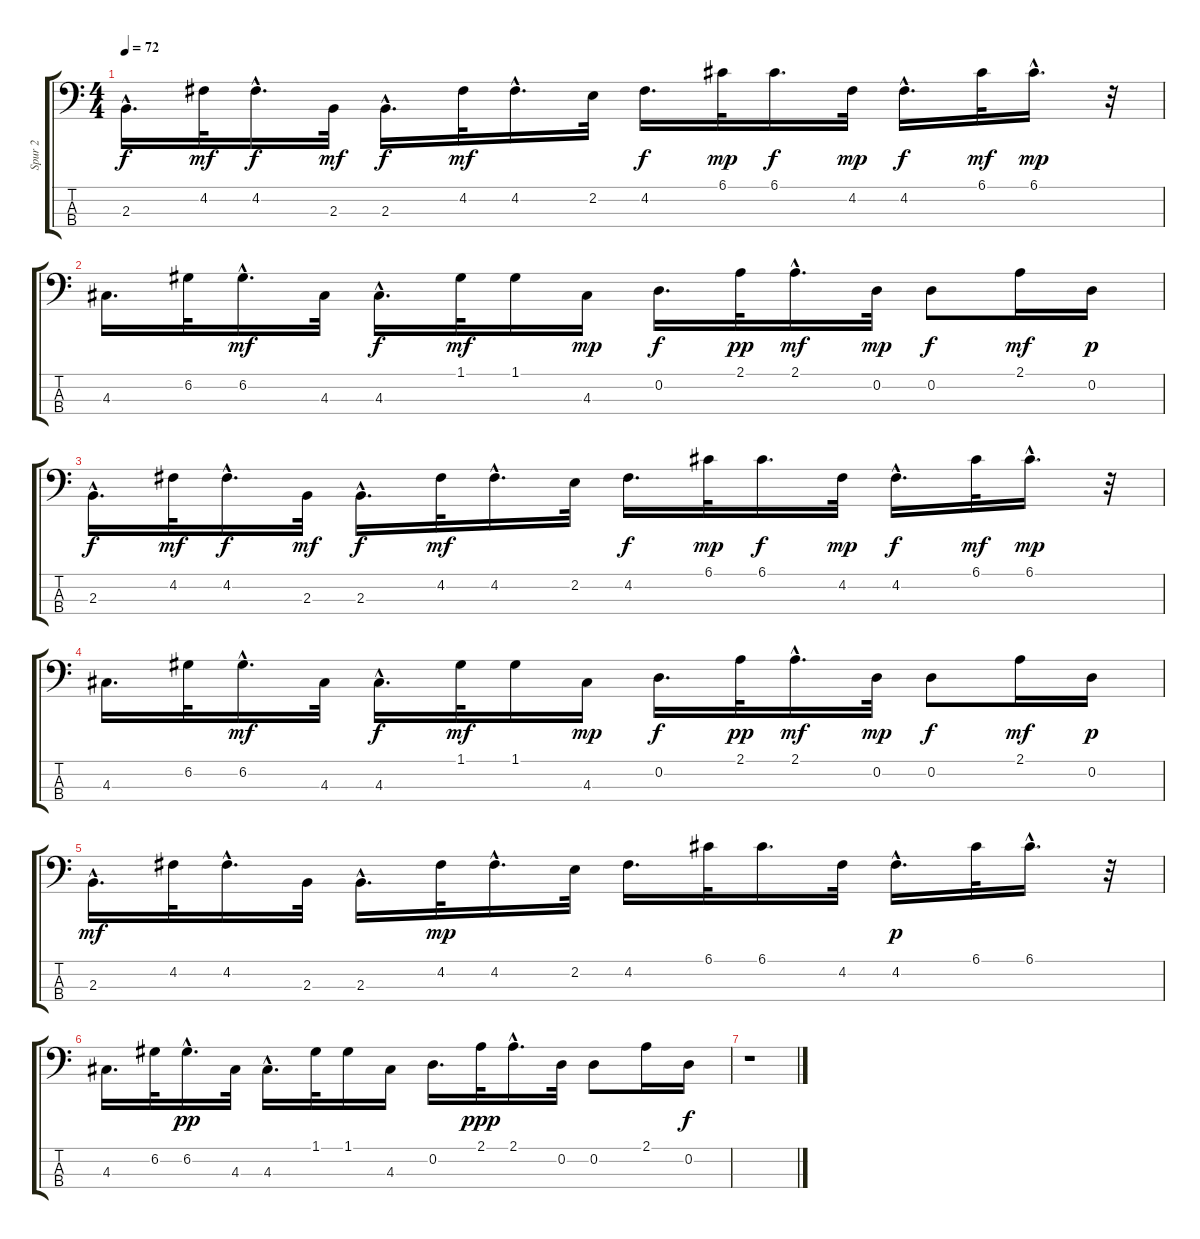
\track ("Spur 2" "Spur 2") {instrument fretlessbass}
\staff {score tabs}
\tuning (G2 D2 A1 E1) {hide}
\ts (4 4)
\tempo 72
\clef f4
\ks c
2.3{hac}.16{d dy f} 4.2.32{dy mf} 4.2{hac}.16{d dy f} 2.3.32{dy mf} 2.3{hac}.16{d dy f} 4.2.32{dy mf} 4.2{hac}.16{d} 2.2.32 4.2.16{d dy f} 6.1.32{dy mp} 6.1.16{d dy f} 4.2.32{dy mp} 4.2{hac}.16{d dy f} 6.1.32{dy mf} 6.1{hac}.16{d dy mp} r.32 |
4.3.16{d} 6.2.32 6.2{hac}.16{d dy mf} 4.3.32 4.3{hac}.16{d dy f} 1.1.32{dy mf} 1.1.16 4.3.16{dy mp} 0.2.16{d dy f} 2.1.32{dy pp} 2.1{hac}.16{d dy mf} 0.2.32{dy mp} 0.2.8{dy f} 2.1.16{dy mf} 0.2.16{dy p} |
2.3{hac}.16{d dy f} 4.2.32{dy mf} 4.2{hac}.16{d dy f} 2.3.32{dy mf} 2.3{hac}.16{d dy f} 4.2.32{dy mf} 4.2{hac}.16{d} 2.2.32 4.2.16{d dy f} 6.1.32{dy mp} 6.1.16{d dy f} 4.2.32{dy mp} 4.2{hac}.16{d dy f} 6.1.32{dy mf} 6.1{hac}.16{d dy mp} r.32 |
4.3.16{d} 6.2.32 6.2{hac}.16{d dy mf} 4.3.32 4.3{hac}.16{d dy f} 1.1.32{dy mf} 1.1.16 4.3.16{dy mp} 0.2.16{d dy f} 2.1.32{dy pp} 2.1{hac}.16{d dy mf} 0.2.32{dy mp} 0.2.8{dy f} 2.1.16{dy mf} 0.2.16{dy p} |
2.3{hac}.16{d dy mf} 4.2.32 4.2{hac}.16{d} 2.3.32 2.3{hac}.16{d} 4.2.32{dy mp} 4.2{hac}.16{d} 2.2.32 4.2.16{d} 6.1.32 6.1.16{d} 4.2.32 4.2{hac}.16{d dy p} 6.1.32 6.1{hac}.16{d} r.32 |
4.3.16{d} 6.2.32 6.2{hac}.16{d dy pp} 4.3.32 4.3{hac}.16{d} 1.1.32 1.1.16 4.3.16 0.2.16{d} 2.1.32{dy ppp} 2.1{hac}.16{d} 0.2.32 0.2.8 2.1.16 0.2.16{dy f} |
r.1
